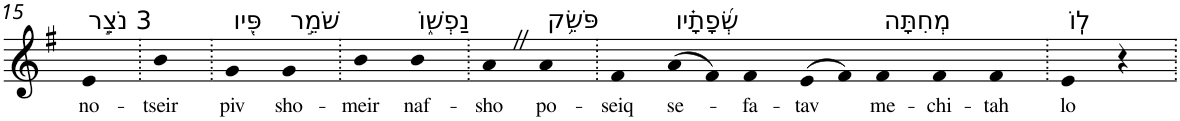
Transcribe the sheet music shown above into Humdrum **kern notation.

**kern	**text
*part1	*part1
*staff1	*staff1
*I"Piano	*
*I'Pno	*
!!LO:PB:g=z
*clefG2	*
*k[f#]	*
*G:	*
=15	=15
!LO:TX:a:t=3 נֹצֵ֣ר	!
!	!LO:LY:b
4e	no-
=16.	=16.
!	!LO:LY:b
4b	-tseir
=17.	=17.
!LO:TX:a:t=פִּ֭יו	!
!	!LO:LY:b
4g	piv
!LO:TX:a:t=שֹׁמֵ֣ר	!
!	!LO:LY:b
4g	sho-
=18.	=18.
!	!LO:LY:b
4b	-meir
!LO:TX:a:t=נַפְשׁ֑וֹ	!
!	!LO:LY:b
4b	naf-
=19.	=19.
!	!LO:LY:b
4aZ	-sho
!LO:TX:a:t=פֹּשֵׂ֥ק	!
!	!LO:LY:b
4a	po-
=20.	=20.
!	!LO:LY:b
4f#	-seiq
!LO:TX:a:t=שְׂ֝פָתָ֗יו	!
!	!LO:LY:b
(>8a	se-
8f#)	.
!	!LO:LY:b
4f#	-fa-
!	!LO:LY:b
(>8e	-tav
8f#)	.
!LO:TX:a:t=מְחִתָּה	!
!	!LO:LY:b
4f#	me-
!	!LO:LY:b
4f#	-chi-
!	!LO:LY:b
4f#	-tah
=21.	=21.
!LO:TX:a:t=לֽוֹ	!
!	!LO:LY:b
4e	lo
4r	.
=.	=.
*-	*-
